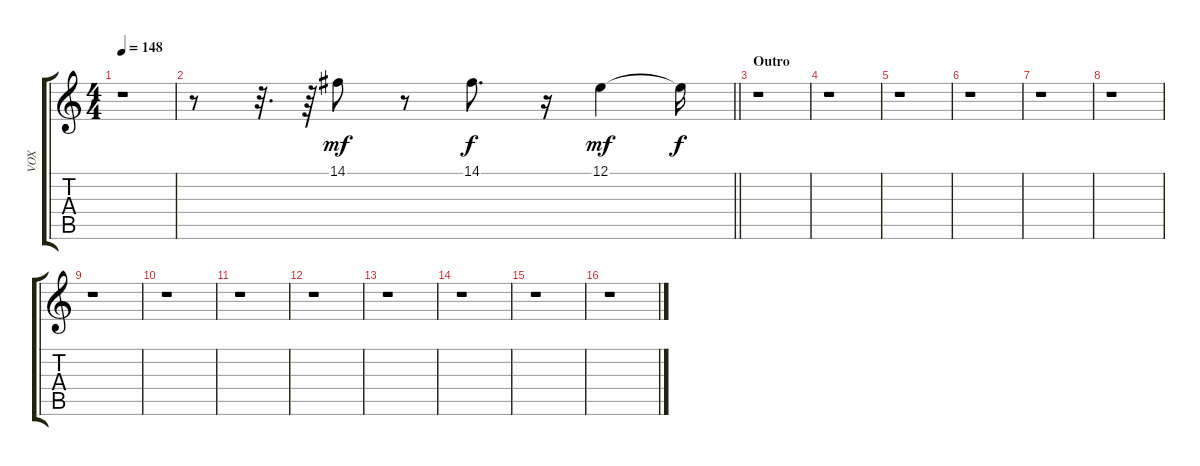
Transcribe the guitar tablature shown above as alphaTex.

\track ("VOX" "VOX") {instrument lead3calliope}
\staff {score tabs}
\tuning (E4 B3 G3 D3 A2 E2) {hide}
\ts (4 4)
\tempo 148
\clef g2
\ks c
r.1{dy f} |
\barLineRight lightlight
r.8 r.32{d} r.64 14.1.8{dy mf} r.8 14.1.8{d dy f} r.16 12.1.4{dy mf} 12.1{t}.16{dy f} |
\section ("" "Outro")
r.1 |
r.1 |
r.1 |
r.1 |
r.1 |
r.1 |
r.1 |
r.1 |
r.1 |
r.1 |
r.1 |
r.1 |
r.1 |
r.1
